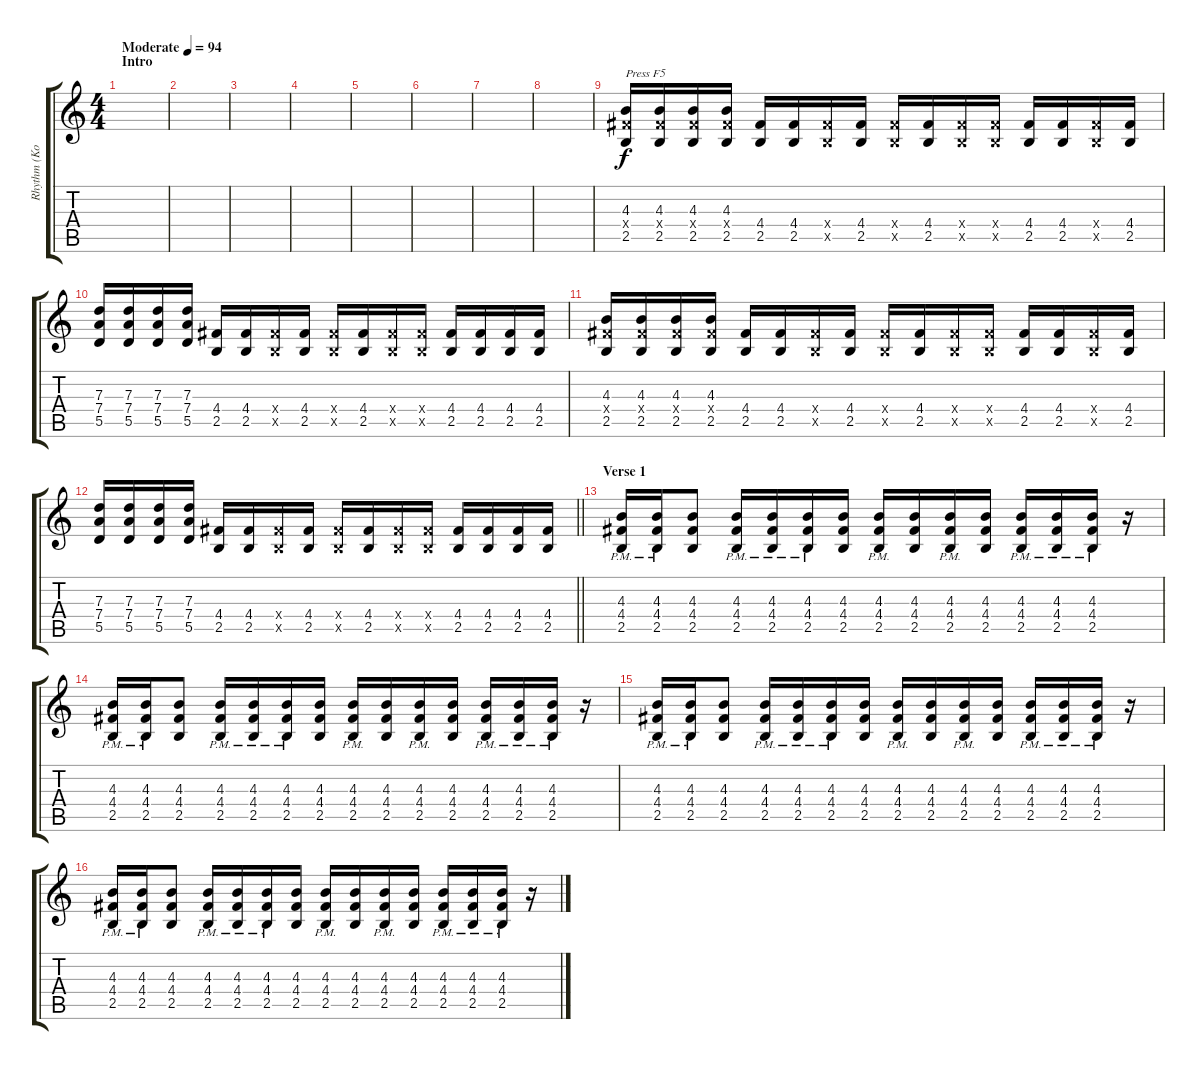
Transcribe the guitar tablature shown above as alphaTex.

\track ("Rhythm (Korey Cooper)" "Rhythm (Ko") {instrument distortionguitar}
\staff {score tabs}
\tuning (E4 B3 G3 D3 A2 E2) {hide}
\ts (4 4)
\section ("" "Intro")
\tempo (94 "Moderate")
\clef g2
\ks c
|
|
|
|
|
|
|
|
(4.3 4.4{x} 2.5).16{txt "Press F5"} (4.3 4.4{x} 2.5).16 (4.3 4.4{x} 2.5).16 (4.3 4.4{x} 2.5).16 (4.4 2.5).16 (4.4 2.5).16 (4.4{x} 2.5{x}).16 (4.4 2.5).16 (4.4{x} 2.5{x}).16 (4.4 2.5).16 (4.4{x} 2.5{x}).16 (4.4{x} 2.5{x}).16 (4.4 2.5).16 (4.4 2.5).16 (4.4{x} 2.5{x}).16 (4.4 2.5).16 |
(7.3 7.4 5.5).16 (7.3 7.4 5.5).16 (7.3 7.4 5.5).16 (7.3 7.4 5.5).16 (4.4 2.5).16 (4.4 2.5).16 (4.4{x} 2.5{x}).16 (4.4 2.5).16 (4.4{x} 2.5{x}).16 (4.4 2.5).16 (4.4{x} 2.5{x}).16 (4.4{x} 2.5{x}).16 (4.4 2.5).16 (4.4 2.5).16 (4.4 2.5).16 (4.4 2.5).16 |
(4.3 4.4{x} 2.5).16 (4.3 4.4{x} 2.5).16 (4.3 4.4{x} 2.5).16 (4.3 4.4{x} 2.5).16 (4.4 2.5).16 (4.4 2.5).16 (4.4{x} 2.5{x}).16 (4.4 2.5).16 (4.4{x} 2.5{x}).16 (4.4 2.5).16 (4.4{x} 2.5{x}).16 (4.4{x} 2.5{x}).16 (4.4 2.5).16 (4.4 2.5).16 (4.4{x} 2.5{x}).16 (4.4 2.5).16 |
\barLineRight lightlight
(7.3 7.4 5.5).16 (7.3 7.4 5.5).16 (7.3 7.4 5.5).16 (7.3 7.4 5.5).16 (4.4 2.5).16 (4.4 2.5).16 (4.4{x} 2.5{x}).16 (4.4 2.5).16 (4.4{x} 2.5{x}).16 (4.4 2.5).16 (4.4{x} 2.5{x}).16 (4.4{x} 2.5{x}).16 (4.4 2.5).16 (4.4 2.5).16 (4.4 2.5).16 (4.4 2.5).16 |
\section ("" "Verse 1")
(4.3{pm} 4.4{pm} 2.5{pm}).16 (4.3{pm} 4.4{pm} 2.5{pm}).16 (4.3 4.4 2.5).8 (4.3{pm} 4.4{pm} 2.5{pm}).16 (4.3{pm} 4.4{pm} 2.5{pm}).16 (4.3{pm} 4.4{pm} 2.5{pm}).16 (4.3 4.4 2.5).16 (4.3{pm} 4.4{pm} 2.5{pm}).16 (4.3 4.4 2.5).16 (4.3{pm} 4.4{pm} 2.5{pm}).16 (4.3 4.4 2.5).16 (4.3{pm} 4.4{pm} 2.5{pm}).16 (4.3{pm} 4.4{pm} 2.5{pm}).16 (4.3{pm} 4.4{pm} 2.5{pm}).16 r.16 |
(4.3{pm} 4.4{pm} 2.5{pm}).16 (4.3{pm} 4.4{pm} 2.5{pm}).16 (4.3 4.4 2.5).8 (4.3{pm} 4.4{pm} 2.5{pm}).16 (4.3{pm} 4.4{pm} 2.5{pm}).16 (4.3{pm} 4.4{pm} 2.5{pm}).16 (4.3 4.4 2.5).16 (4.3{pm} 4.4{pm} 2.5{pm}).16 (4.3 4.4 2.5).16 (4.3{pm} 4.4{pm} 2.5{pm}).16 (4.3 4.4 2.5).16 (4.3{pm} 4.4{pm} 2.5{pm}).16 (4.3{pm} 4.4{pm} 2.5{pm}).16 (4.3{pm} 4.4{pm} 2.5{pm}).16 r.16 |
(4.3{pm} 4.4{pm} 2.5{pm}).16 (4.3{pm} 4.4{pm} 2.5{pm}).16 (4.3 4.4 2.5).8 (4.3{pm} 4.4{pm} 2.5{pm}).16 (4.3{pm} 4.4{pm} 2.5{pm}).16 (4.3{pm} 4.4{pm} 2.5{pm}).16 (4.3 4.4 2.5).16 (4.3{pm} 4.4{pm} 2.5{pm}).16 (4.3 4.4 2.5).16 (4.3{pm} 4.4{pm} 2.5{pm}).16 (4.3 4.4 2.5).16 (4.3{pm} 4.4{pm} 2.5{pm}).16 (4.3{pm} 4.4{pm} 2.5{pm}).16 (4.3{pm} 4.4{pm} 2.5{pm}).16 r.16 |
(4.3{pm} 4.4{pm} 2.5{pm}).16 (4.3{pm} 4.4{pm} 2.5{pm}).16 (4.3 4.4 2.5).8 (4.3{pm} 4.4{pm} 2.5{pm}).16 (4.3{pm} 4.4{pm} 2.5{pm}).16 (4.3{pm} 4.4{pm} 2.5{pm}).16 (4.3 4.4 2.5).16 (4.3{pm} 4.4{pm} 2.5{pm}).16 (4.3 4.4 2.5).16 (4.3{pm} 4.4{pm} 2.5{pm}).16 (4.3 4.4 2.5).16 (4.3{pm} 4.4{pm} 2.5{pm}).16 (4.3{pm} 4.4{pm} 2.5{pm}).16 (4.3{pm} 4.4{pm} 2.5{pm}).16 r.16
